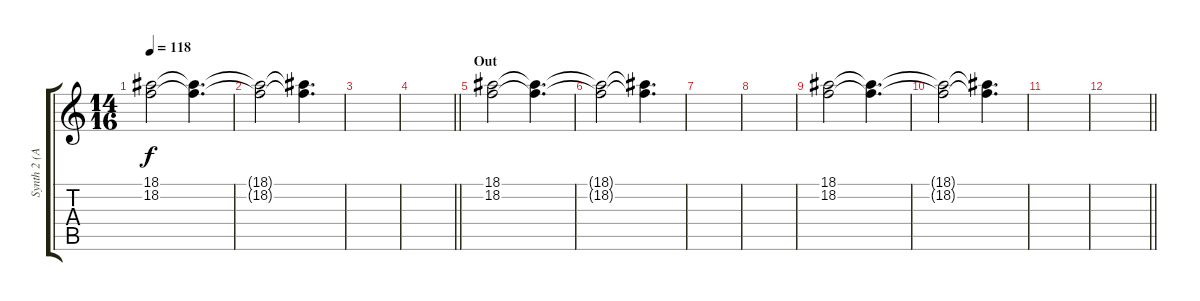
\track ("Synth 2 (Ambient sounds)" "Synth 2 (A") {instrument fx6goblins}
\staff {score tabs}
\tuning (E4 B3 G3 D3 A2 E2) {hide}
\ts (14 16)
\tempo 118
\clef g2
\ks c
(18.1 18.2).2{dy f} (18.1{t} 18.2{t}).4{d} |
(18.1{t} 18.2{t}).2 (18.1{t} 18.2{t}).4{d} |
|
\barLineRight lightlight
|
\section ("" "Out")
(18.1 18.2).2 (18.1{t} 18.2{t}).4{d} |
(18.1{t} 18.2{t}).2 (18.1{t} 18.2{t}).4{d} |
|
|
(18.1 18.2).2 (18.1{t} 18.2{t}).4{d} |
(18.1{t} 18.2{t}).2 (18.1{t} 18.2{t}).4{d} |
|
\barLineRight lightlight
